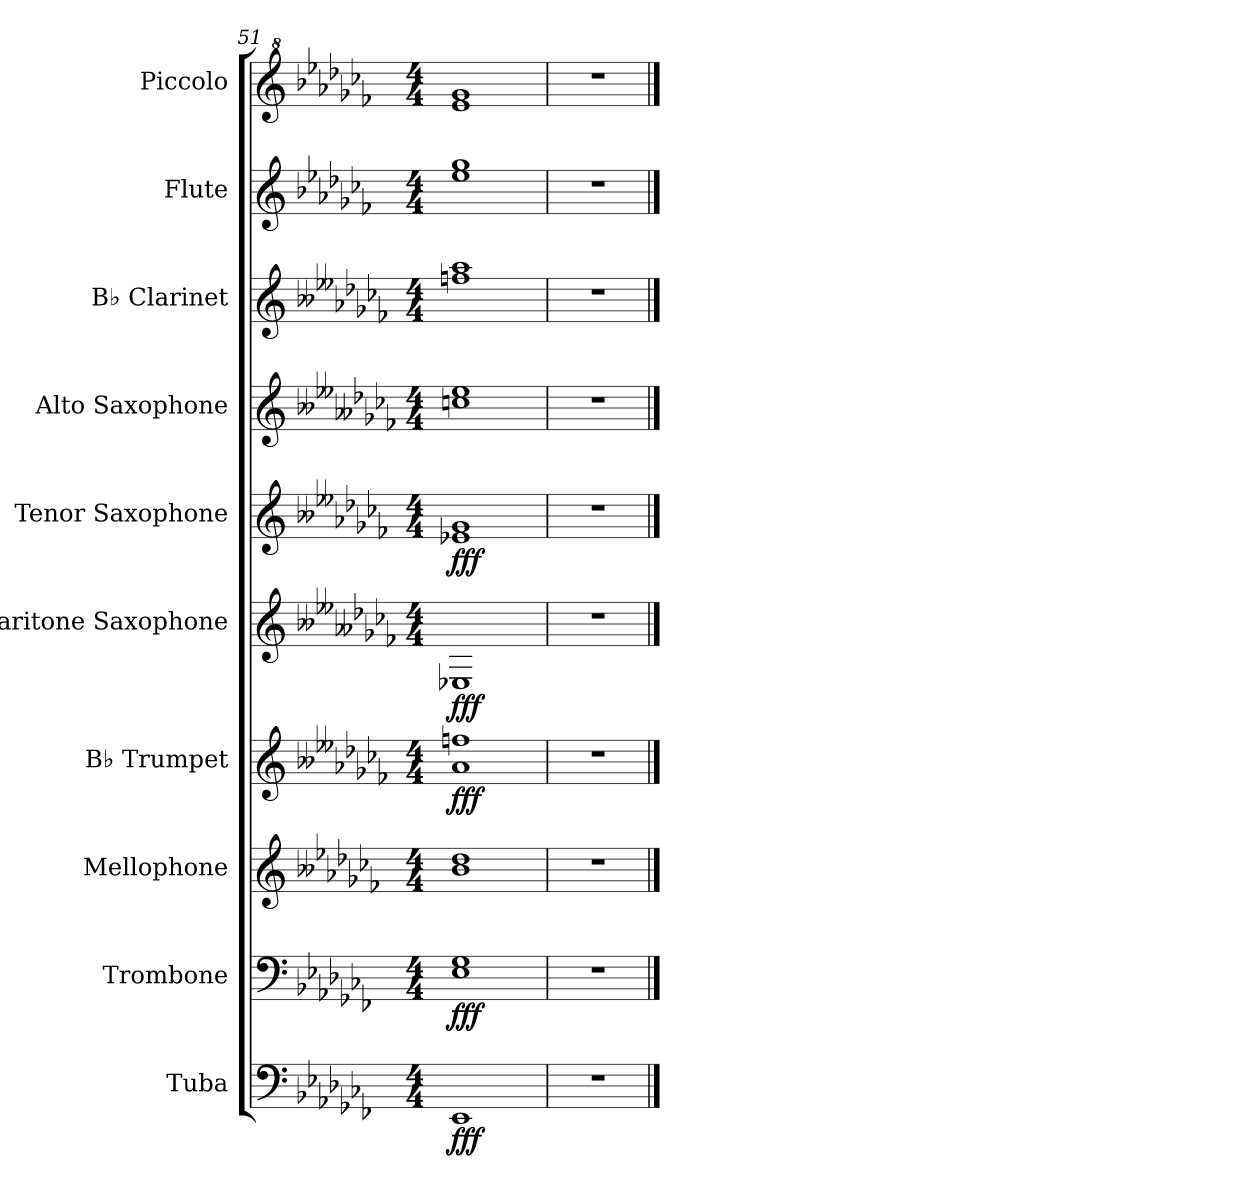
**kern	**dynam	**kern	**dynam	**kern	**kern	**dynam	**kern	**dynam	**kern	**dynam	**kern	**kern	**kern	**kern
*part10	*part10	*part9	*part9	*part8	*part7	*part7	*part6	*part6	*part5	*part5	*part4	*part3	*part2	*part1
*staff10	*staff10	*staff9	*staff9	*staff8	*staff7	*staff7	*staff6	*staff6	*staff5	*staff5	*staff4	*staff3	*staff2	*staff1
*I"Tuba	*	*I"Trombone	*	*I"Mellophone	*I"B♭ Trumpet	*	*I"Baritone Saxophone	*	*I"Tenor Saxophone	*	*I"Alto Saxophone	*I"B♭ Clarinet	*I"Flute	*I"Piccolo
*I'Tba.	*	*I'Tbn.	*	*I'Mph.	*I'B♭ Tpt.	*	*I'Bar. Sax.	*	*I'T. Sax.	*	*I'A. Sax.	*I'B♭ Cl.	*I'Fl.	*I'Picc.
*clefF4	*	*clefF4	*	*clefG2	*clefG2	*	*clefG2	*	*clefG2	*	*clefG2	*clefG2	*clefG2	*clefG^2
*	*	*	*	*ITrd4c7	*ITrd1c2	*	*ITrd12c21	*	*ITrd8c14	*	*ITrd5c9	*ITrd1c2	*	*ITrd-7c-12
*k[b-e-a-d-g-c-f-]	*	*k[b-e-a-d-g-c-f-]	*	*k[b--e-a-d-g-c-f-]	*k[b--e--a-d-g-c-f-]	*	*k[b--e--a--d-g-c-f-]	*	*k[b--e--a-d-g-c-f-]	*	*k[b--e--a--d-g-c-f-]	*k[b--e--a-d-g-c-f-]	*k[b-e-a-d-g-c-f-]	*k[b-e-a-d-g-c-f-]
*M4/4	*	*M4/4	*	*M4/4	*M4/4	*	*M4/4	*	*M4/4	*	*M4/4	*M4/4	*M4/4	*M4/4
=51	=51	=51	=51	=51	=51	=51	=51	=51	=51	=51	=51	=51	=51	=51
!	!LO:DY:b	!	!LO:DY:b	!	!	!LO:DY:b	!	!LO:DY:b	!	!LO:DY:b	!	!	!	!
1EE-	fff	1E- 1G-	fff	1e- 1g-	1g- 1ee-X	fff	1EE-X	fff	1E-X 1G-	fff	1e-X 1g-	1ee-X 1gg-	1ee- 1gg-	1eee- 1ggg-
=52	=52	=52	=52	=52	=52	=52	=52	=52	=52	=52	=52	=52	=52	=52
1r	.	1r	.	1r	1r	.	1r	.	1r	.	1r	1r	1r	1r
==	==	==	==	==	==	==	==	==	==	==	==	==	==	==
*-	*-	*-	*-	*-	*-	*-	*-	*-	*-	*-	*-	*-	*-	*-
